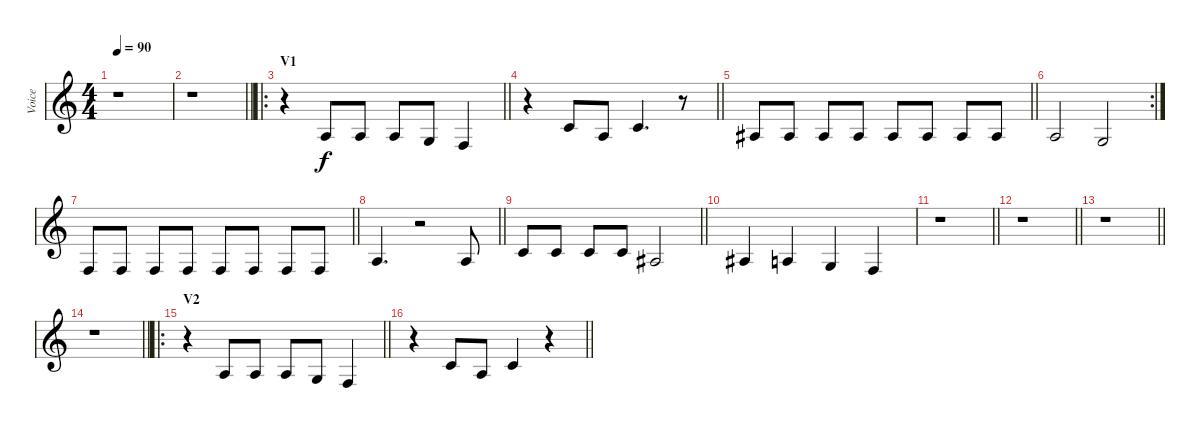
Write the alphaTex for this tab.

\track ("Voice" "Voice") {instrument flute}
\staff {score}
\tuning (E4 B3 G3 D3 A2 E2) {hide}
\ts (4 4)
\tempo 90
\clef g2
\ks c
r.1{dy f instrument flute} |
\barLineRight lightlight
r.1 |
\ro
\section ("" "V1")
\barLineRight lightlight
r.4 2.3.8 2.3.8 2.3.8 0.3.8 3.4.4 |
\barLineRight lightlight
r.4 1.2.8 2.3.8 1.2.4{d} r.8 |
\barLineRight lightlight
3.3.8 3.3.8 3.3.8 3.3.8 3.3.8 3.3.8 3.3.8 3.3.8 |
\rc 2
2.3.2 0.3.2 |
\barLineRight lightlight
3.4.8 3.4.8 3.4.8 3.4.8 3.4.8 3.4.8 3.4.8 3.4.8 |
\barLineRight lightlight
2.3.4{d} r.2 2.3.8 |
\barLineRight lightlight
1.2.8 1.2.8 1.2.8 1.2.8 3.3.2 |
3.3.4 2.3.4 0.3.4 3.4.4 |
\barLineRight lightlight
r.1 |
\barLineRight lightlight
r.1 |
\barLineRight lightlight
r.1 |
\barLineRight lightlight
r.1 |
\ro
\section ("" "V2")
\barLineRight lightlight
r.4 2.3.8 2.3.8 2.3.8 0.3.8 3.4.4 |
\barLineRight lightlight
r.4 1.2.8 2.3.8 1.2.4 r.4
